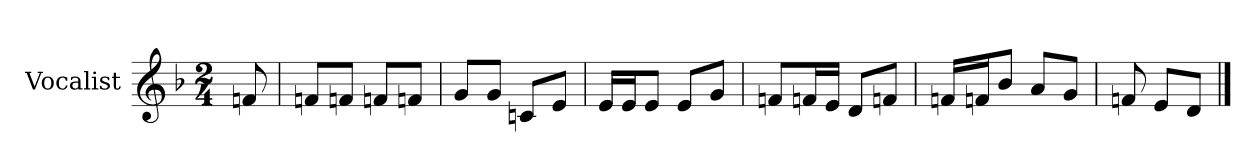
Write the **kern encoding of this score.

**kern
*part1
*staff1
*I"Vocalist
*k[b-]
*d:
*M2/4
=
8fn
=1
8fnL
8fnJ
8fnL
8fnJ
=2
8gL
8gJ
8cnL
8eJ
=3
16eLL
16eJ
8eJ
8eL
8gJ
=4
8fnL
16fnL
16eJJ
8dL
8fnJ
=5
16fnLL
16fnJ
8b-J
8aL
8gJ
=6
8fn
8eL
8dJ
==
*-
